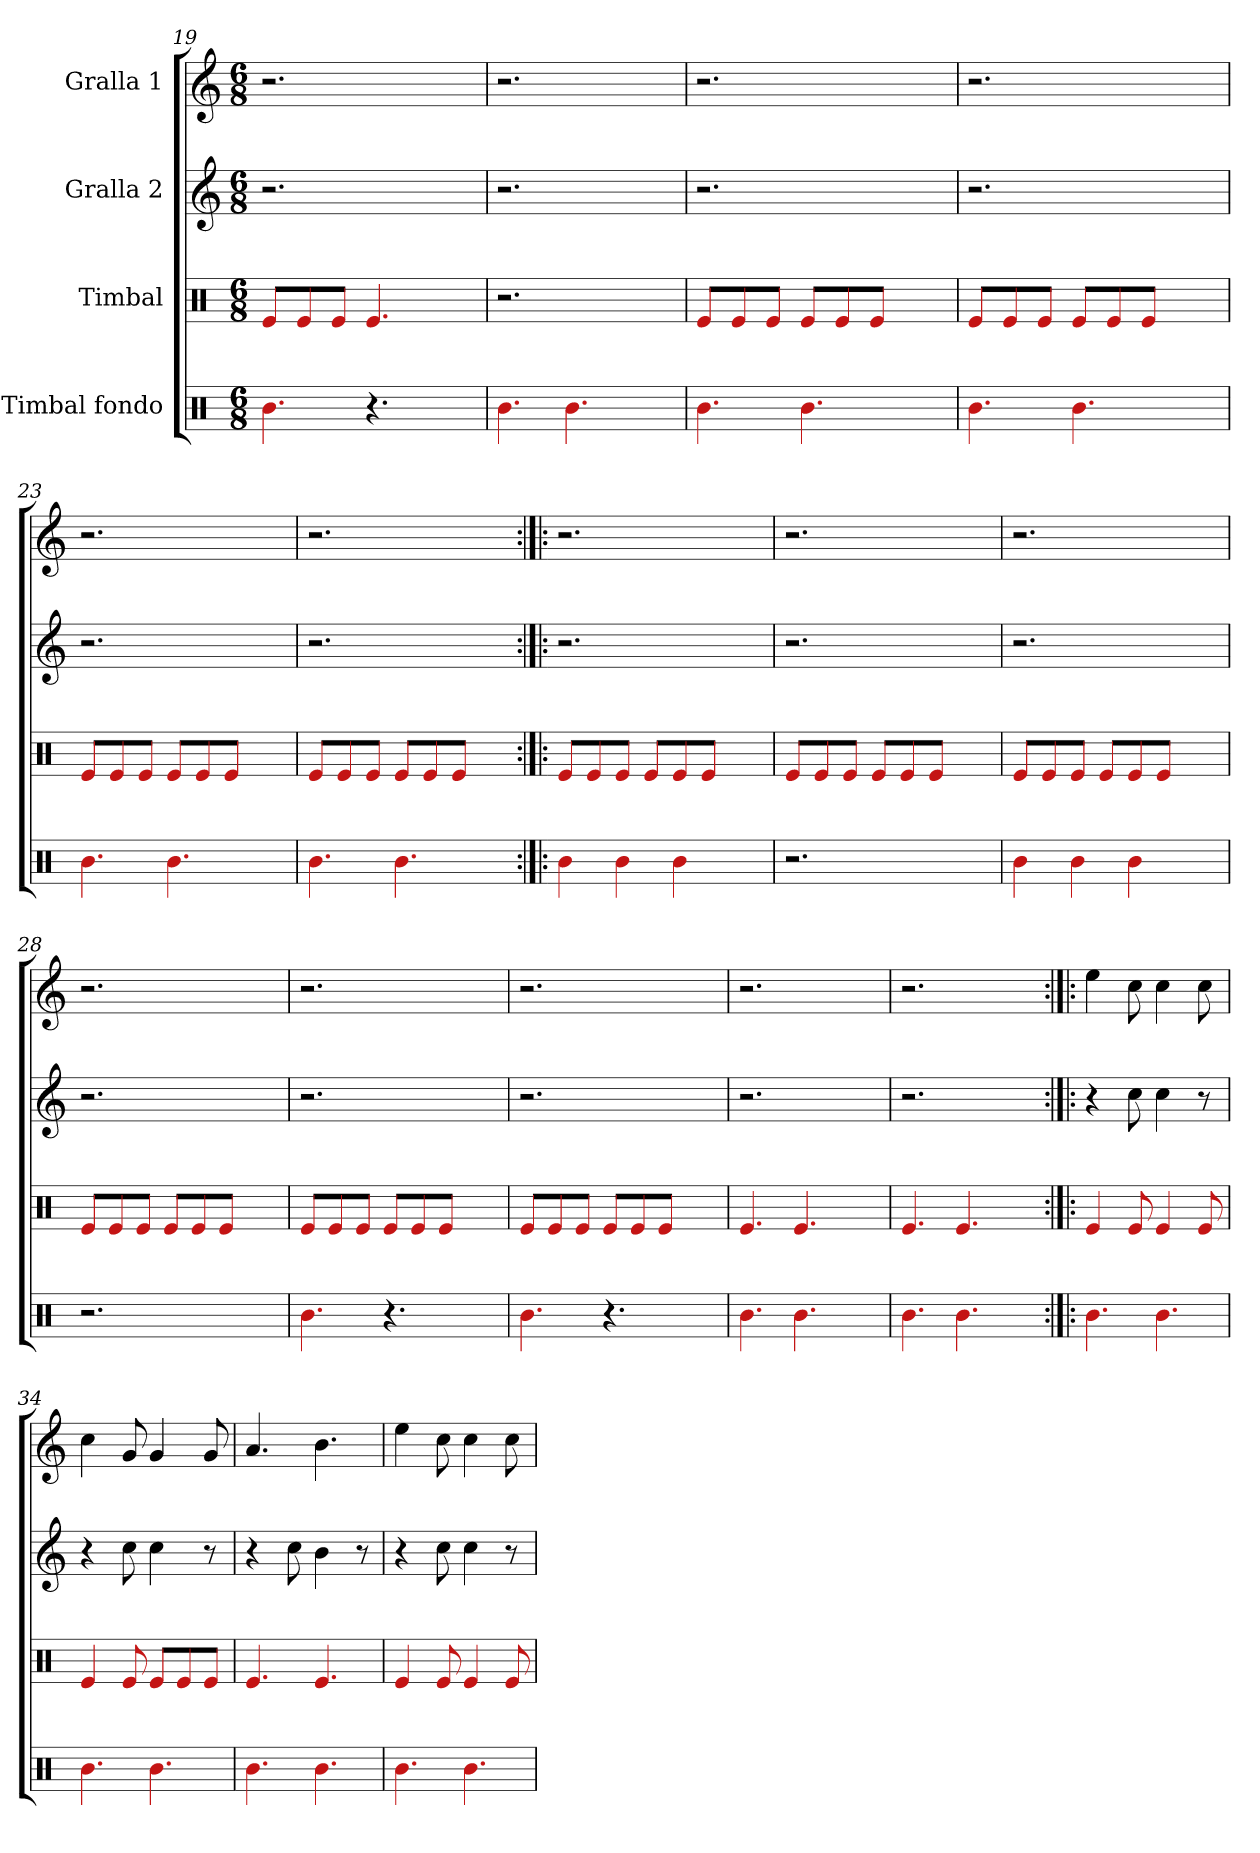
**kern	**kern	**kern	**kern
*part4	*part3	*part2	*part1
*staff4	*staff3	*staff2	*staff1
*I"Timbal fondo	*I"Timbal	*I"Gralla 2	*I"Gralla 1
*clefX	*clefX	*clefG2	*clefG2
*k[]	*k[]	*k[]	*k[]
*M6/8	*M6/8	*M6/8	*M6/8
=19	=19	=19	=19
4.b\	8e/L	2.r	2.r
.	8e/	.	.
.	8e/J	.	.
4.r	4.e/	.	.
4ryy	4ryy	4ryy	4ryy
=20	=20	=20	=20
4.b\	2.r	2.r	2.r
4.b\	.	.	.
4ryy	4ryy	4ryy	4ryy
!!LO:PB:g=z
=21	=21	=21	=21
4.b\	8e/L	2.r	2.r
.	8e/	.	.
.	8e/J	.	.
4.b\	8e/L	.	.
.	8e/	.	.
.	8e/J	.	.
4ryy	4ryy	4ryy	4ryy
=22	=22	=22	=22
4.b\	8e/L	2.r	2.r
.	8e/	.	.
.	8e/J	.	.
4.b\	8e/L	.	.
.	8e/	.	.
.	8e/J	.	.
4ryy	4ryy	4ryy	4ryy
=23	=23	=23	=23
4.b\	8e/L	2.r	2.r
.	8e/	.	.
.	8e/J	.	.
4.b\	8e/L	.	.
.	8e/	.	.
.	8e/J	.	.
4ryy	4ryy	4ryy	4ryy
=24	=24	=24	=24
4.b\	8e/L	2.r	2.r
.	8e/	.	.
.	8e/J	.	.
4.b\	8e/L	.	.
.	8e/	.	.
.	8e/J	.	.
4ryy	4ryy	4ryy	4ryy
=25:|!|:	=25:|!|:	=25:|!|:	=25:|!|:
4b\	8e/L	2.r	2.r
.	8e/	.	.
4b\	8e/J	.	.
.	8e/L	.	.
4b\	8e/	.	.
.	8e/J	.	.
4ryy	4ryy	4ryy	4ryy
=26	=26	=26	=26
2.r	8e/L	2.r	2.r
.	8e/	.	.
.	8e/J	.	.
.	8e/L	.	.
.	8e/	.	.
.	8e/J	.	.
4ryy	4ryy	4ryy	4ryy
!!LO:LB:g=z
=27	=27	=27	=27
4b\	8e/L	2.r	2.r
.	8e/	.	.
4b\	8e/J	.	.
.	8e/L	.	.
4b\	8e/	.	.
.	8e/J	.	.
4ryy	4ryy	4ryy	4ryy
=28	=28	=28	=28
2.r	8e/L	2.r	2.r
.	8e/	.	.
.	8e/J	.	.
.	8e/L	.	.
.	8e/	.	.
.	8e/J	.	.
4ryy	4ryy	4ryy	4ryy
=29	=29	=29	=29
4.b\	8e/L	2.r	2.r
.	8e/	.	.
.	8e/J	.	.
4.r	8e/L	.	.
.	8e/	.	.
.	8e/J	.	.
4ryy	4ryy	4ryy	4ryy
=30	=30	=30	=30
4.b\	8e/L	2.r	2.r
.	8e/	.	.
.	8e/J	.	.
4.r	8e/L	.	.
.	8e/	.	.
.	8e/J	.	.
4ryy	4ryy	4ryy	4ryy
=31	=31	=31	=31
4.b\	4.e/	2.r	2.r
4.b\	4.e/	.	.
4ryy	4ryy	4ryy	4ryy
=32	=32	=32	=32
4.b\	4.e/	2.r	2.r
4.b\	4.e/	.	.
4ryy	4ryy	4ryy	4ryy
=33:|!|:	=33:|!|:	=33:|!|:	=33:|!|:
4.b\	4e/	4r	4ee\
.	8e/	8cc\	8cc\
4.b\	4e/	4cc\	4cc\
.	8e/	8r	8cc\
!!LO:LB:g=z
=34	=34	=34	=34
4.b\	4e/	4r	4cc\
.	8e/	8cc\	8g/
4.b\	8e/L	4cc\	4g/
.	8e/	.	.
.	8e/J	8r	8g/
=35	=35	=35	=35
4.b\	4.e/	4r	4.a/
.	.	8cc\	.
4.b\	4.e/	4b\	4.b\
.	.	8r	.
=36	=36	=36	=36
4.b\	4e/	4r	4ee\
.	8e/	8cc\	8cc\
4.b\	4e/	4cc\	4cc\
.	8e/	8r	8cc\
=	=	=	=
*-	*-	*-	*-
